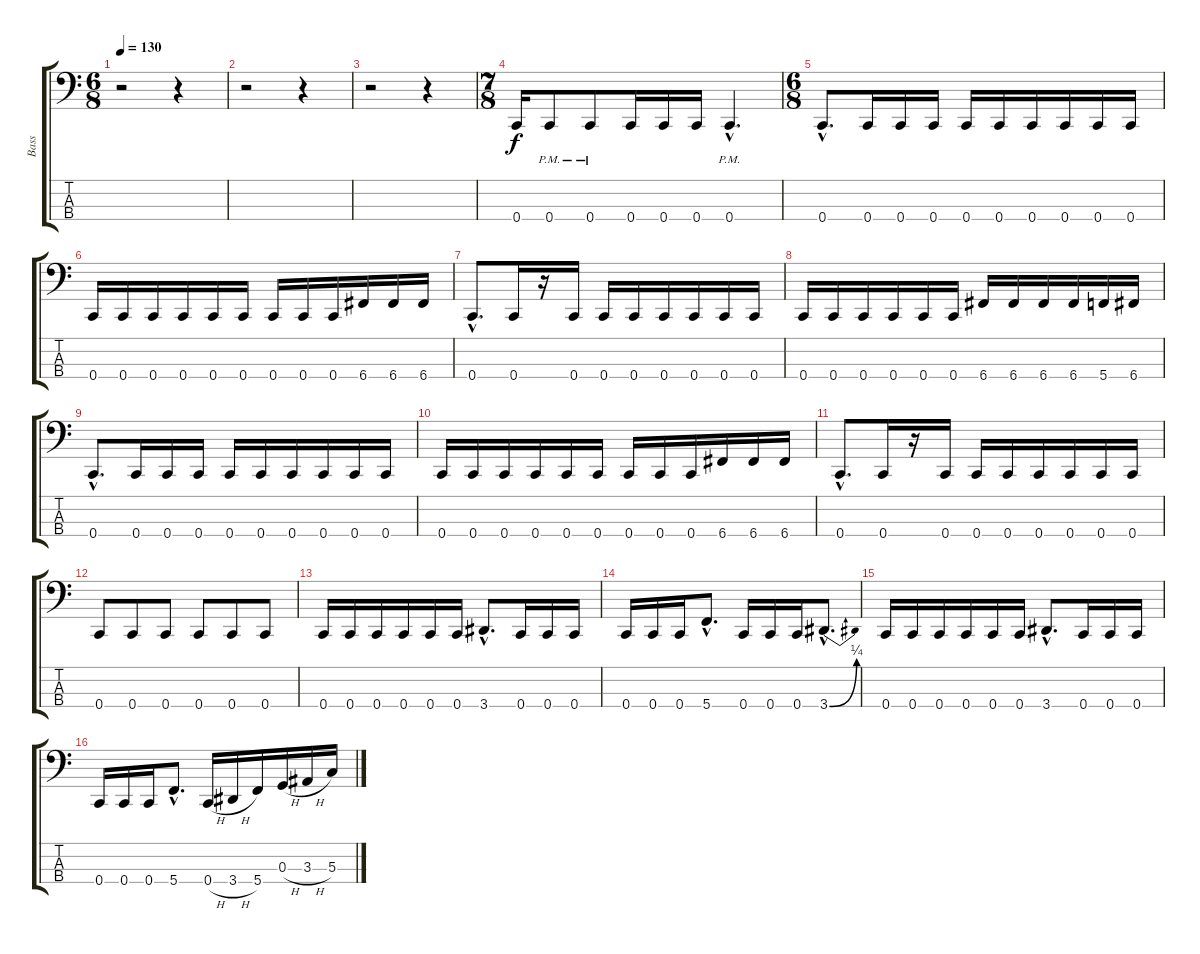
\track ("Bass" "Bass") {instrument electricbasspick}
\staff {score tabs}
\tuning (F2 C2 G1 C1) {hide}
\ts (6 8)
\section ("" "")
\tempo 130
\clef f4
\ks c
r.2{dy f} r.4 |
r.2 r.4 |
r.2 r.4 |
\ts (7 8)
0.4.16 0.4{pm}.8 0.4{pm}.8 0.4.16 0.4.16 0.4.16 0.4{hac pm}.4{d} |
\ts (6 8)
\section ("" "")
0.4{hac}.8{d} 0.4.16 0.4.16 0.4.16 0.4.16 0.4.16 0.4.16 0.4.16 0.4.16 0.4.16 |
0.4.16 0.4.16 0.4.16 0.4.16 0.4.16 0.4.16 0.4.16 0.4.16 0.4.16 6.4.16 6.4.16 6.4.16 |
0.4{hac}.8{d} 0.4.16 r.16 0.4.16 0.4.16 0.4.16 0.4.16 0.4.16 0.4.16 0.4.16 |
0.4.16 0.4.16 0.4.16 0.4.16 0.4.16 0.4.16 6.4.16 6.4.16 6.4.16 6.4.16 5.4.16 6.4.16 |
0.4{hac}.8{d} 0.4.16 0.4.16 0.4.16 0.4.16 0.4.16 0.4.16 0.4.16 0.4.16 0.4.16 |
0.4.16 0.4.16 0.4.16 0.4.16 0.4.16 0.4.16 0.4.16 0.4.16 0.4.16 6.4.16 6.4.16 6.4.16 |
0.4{hac}.8{d} 0.4.16 r.16 0.4.16 0.4.16 0.4.16 0.4.16 0.4.16 0.4.16 0.4.16 |
0.4.8 0.4.8 0.4.8 0.4.8 0.4.8 0.4.8 |
\section ("" "")
0.4.16 0.4.16 0.4.16 0.4.16 0.4.16 0.4.16 3.4{hac}.8{d} 0.4.16 0.4.16 0.4.16 |
0.4.16 0.4.16 0.4.16 5.4{hac}.8{d} 0.4.16 0.4.16 0.4.16 3.4{be (bend 0 0 60 1) hac}.8{d} |
0.4.16 0.4.16 0.4.16 0.4.16 0.4.16 0.4.16 3.4{hac}.8{d} 0.4.16 0.4.16 0.4.16 |
0.4.16 0.4.16 0.4.16 5.4{hac}.8{d} 0.4{h}.16 3.4{h}.16 5.4.16 0.3{h}.16 3.3{h}.16 5.3.16
